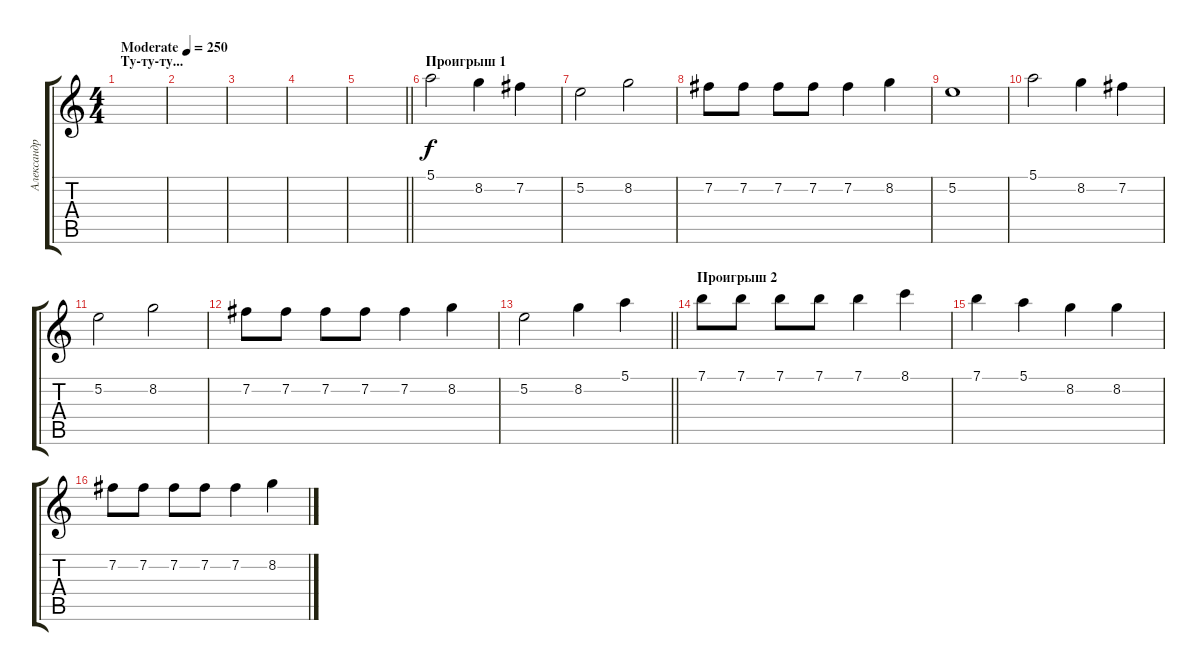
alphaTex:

\track ("Александр Чеснаков" "Александр ") {instrument overdrivenguitar}
\staff {score tabs}
\tuning (E4 B3 G3 D3 A2 E2) {hide}
\ts (4 4)
\section ("" "Ту-ту-ту...")
\tempo (250 "Moderate")
\clef g2
\ks c
|
|
|
|
\barLineRight lightlight
|
\section ("" "Проигрыш 1")
5.1.2 8.2.4 7.2.4 |
5.2.2 8.2.2 |
7.2.8 7.2.8 7.2.8 7.2.8 7.2.4 8.2.4 |
5.2.1 |
5.1.2 8.2.4 7.2.4 |
5.2.2 8.2.2 |
7.2.8 7.2.8 7.2.8 7.2.8 7.2.4 8.2.4 |
\barLineRight lightlight
5.2.2 8.2.4 5.1.4 |
\section ("" "Проигрыш 2")
7.1.8 7.1.8 7.1.8 7.1.8 7.1.4 8.1.4 |
7.1.4 5.1.4 8.2.4 8.2.4 |
7.2.8 7.2.8 7.2.8 7.2.8 7.2.4 8.2.4
